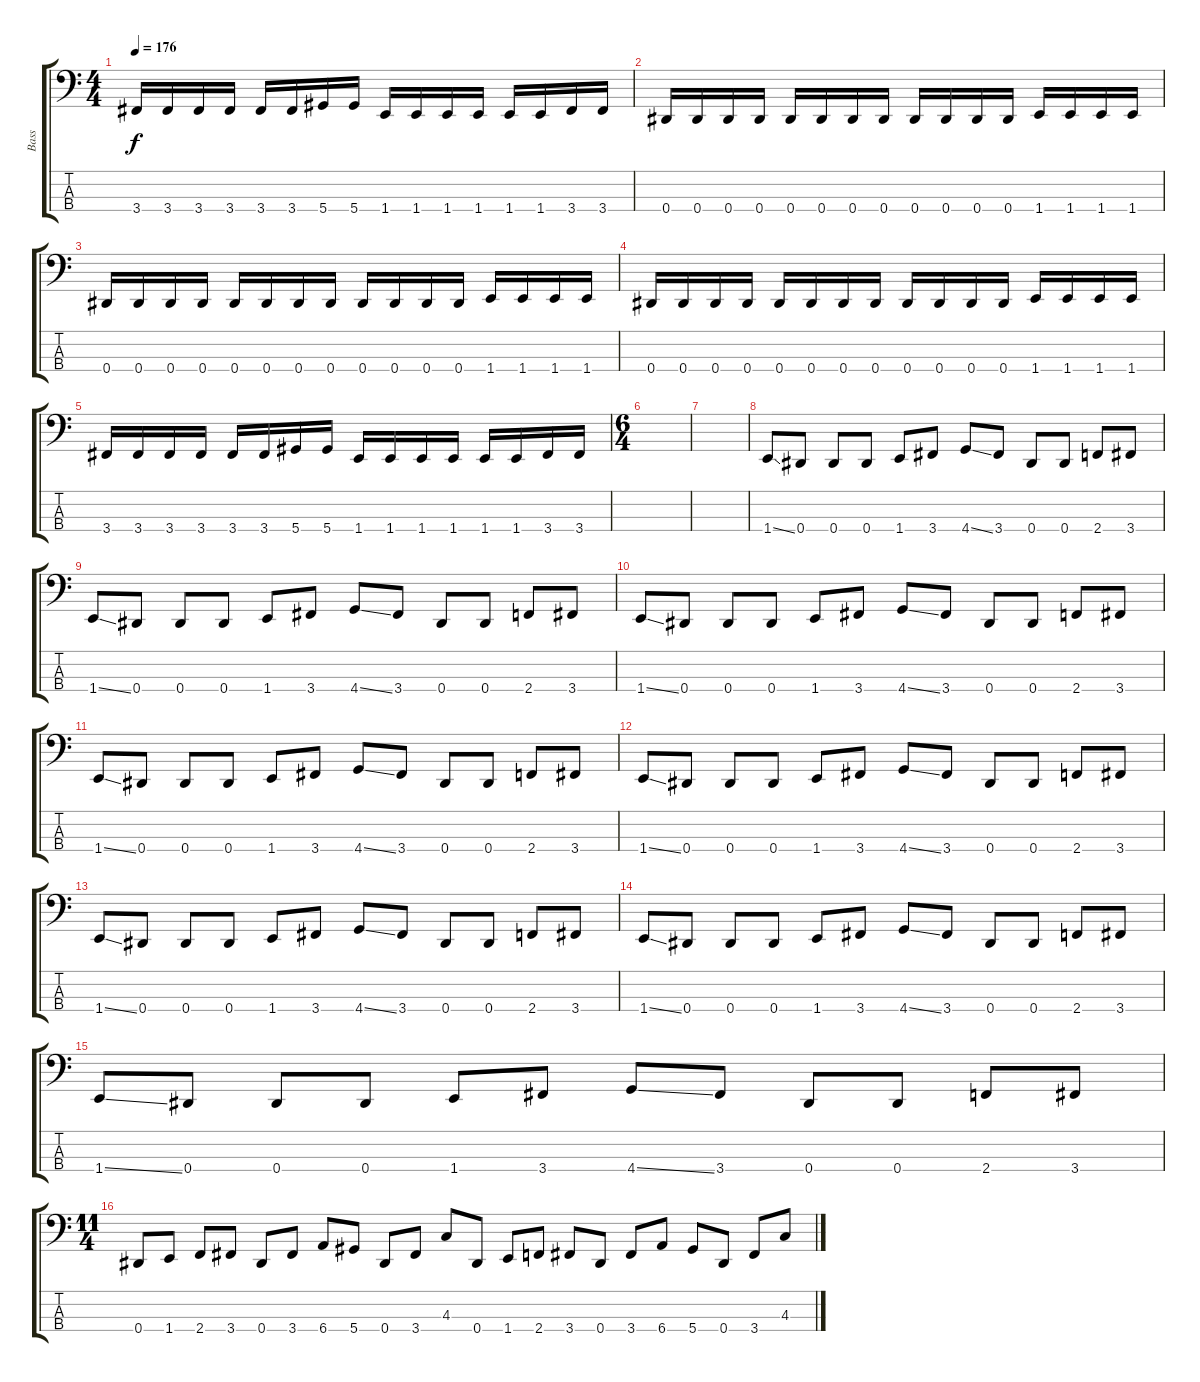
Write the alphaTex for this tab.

\track ("Bass" "Bass") {instrument electricbasspick}
\staff {score tabs}
\tuning (Gb2 Db2 Ab1 Eb1) {hide}
\ts (4 4)
\tempo 176
\clef f4
\ks c
3.4.16{dy f} 3.4.16 3.4.16 3.4.16 3.4.16 3.4.16 5.4.16 5.4.16 1.4.16 1.4.16 1.4.16 1.4.16 1.4.16 1.4.16 3.4.16 3.4.16 |
0.4.16 0.4.16 0.4.16 0.4.16 0.4.16 0.4.16 0.4.16 0.4.16 0.4.16 0.4.16 0.4.16 0.4.16 1.4.16 1.4.16 1.4.16 1.4.16 |
0.4.16 0.4.16 0.4.16 0.4.16 0.4.16 0.4.16 0.4.16 0.4.16 0.4.16 0.4.16 0.4.16 0.4.16 1.4.16 1.4.16 1.4.16 1.4.16 |
0.4.16 0.4.16 0.4.16 0.4.16 0.4.16 0.4.16 0.4.16 0.4.16 0.4.16 0.4.16 0.4.16 0.4.16 1.4.16 1.4.16 1.4.16 1.4.16 |
3.4.16 3.4.16 3.4.16 3.4.16 3.4.16 3.4.16 5.4.16 5.4.16 1.4.16 1.4.16 1.4.16 1.4.16 1.4.16 1.4.16 3.4.16 3.4.16 |
\ts (6 4)
|
|
1.4{ss}.8 0.4.8 0.4.8 0.4.8 1.4.8 3.4.8 4.4{ss}.8 3.4.8 0.4.8 0.4.8 2.4.8 3.4.8 |
1.4{ss}.8 0.4.8 0.4.8 0.4.8 1.4.8 3.4.8 4.4{ss}.8 3.4.8 0.4.8 0.4.8 2.4.8 3.4.8 |
1.4{ss}.8 0.4.8 0.4.8 0.4.8 1.4.8 3.4.8 4.4{ss}.8 3.4.8 0.4.8 0.4.8 2.4.8 3.4.8 |
1.4{ss}.8 0.4.8 0.4.8 0.4.8 1.4.8 3.4.8 4.4{ss}.8 3.4.8 0.4.8 0.4.8 2.4.8 3.4.8 |
1.4{ss}.8 0.4.8 0.4.8 0.4.8 1.4.8 3.4.8 4.4{ss}.8 3.4.8 0.4.8 0.4.8 2.4.8 3.4.8 |
1.4{ss}.8 0.4.8 0.4.8 0.4.8 1.4.8 3.4.8 4.4{ss}.8 3.4.8 0.4.8 0.4.8 2.4.8 3.4.8 |
1.4{ss}.8 0.4.8 0.4.8 0.4.8 1.4.8 3.4.8 4.4{ss}.8 3.4.8 0.4.8 0.4.8 2.4.8 3.4.8 |
1.4{ss}.8 0.4.8 0.4.8 0.4.8 1.4.8 3.4.8 4.4{ss}.8 3.4.8 0.4.8 0.4.8 2.4.8 3.4.8 |
\ts (11 4)
0.4.8 1.4.8 2.4.8 3.4.8 0.4.8 3.4.8 6.4.8 5.4.8 0.4.8 3.4.8 4.3.8 0.4.8 1.4.8 2.4.8 3.4.8 0.4.8 3.4.8 6.4.8 5.4.8 0.4.8 3.4.8 4.3.8
